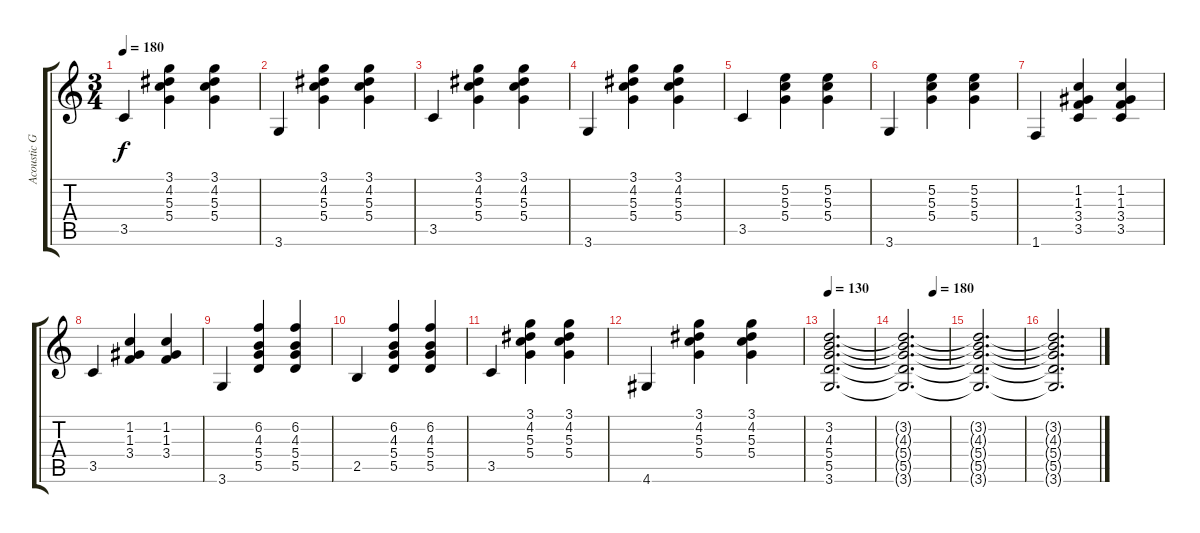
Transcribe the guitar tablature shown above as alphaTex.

\track ("Acoustic Guitar" "Acoustic G") {instrument acousticguitarnylon}
\staff {score tabs}
\tuning (E4 B3 G3 D3 A2 E2) {hide}
\ts (3 4)
\tempo 180
\clef g2
\ks c
3.5.4{dy f} (3.1 4.2 5.3 5.4).4 (3.1 4.2 5.3 5.4).4 |
3.6.4 (3.1 4.2 5.3 5.4).4 (3.1 4.2 5.3 5.4).4 |
3.5.4 (3.1 4.2 5.3 5.4).4 (3.1 4.2 5.3 5.4).4 |
3.6.4 (3.1 4.2 5.3 5.4).4 (3.1 4.2 5.3 5.4).4 |
3.5.4 (5.2 5.3 5.4).4 (5.2 5.3 5.4).4 |
3.6.4 (5.2 5.3 5.4).4 (5.2 5.3 5.4).4 |
1.6.4 (1.2 1.3 3.4 3.5).4 (1.2 1.3 3.4 3.5).4 |
3.5.4 (1.2 1.3 3.4).4 (1.2 1.3 3.4).4 |
3.6.4 (6.2 4.3 5.4 5.5).4 (6.2 4.3 5.4 5.5).4 |
2.5.4 (6.2 4.3 5.4 5.5).4 (6.2 4.3 5.4 5.5).4 |
3.5.4 (3.1 4.2 5.3 5.4).4 (3.1 4.2 5.3 5.4).4 |
4.6.4 (3.1 4.2 5.3 5.4).4 (3.1 4.2 5.3 5.4).4 |
\tempo 130
(3.2 4.3 5.4 5.5 3.6).2{d} |
\tempo (180 0.6666666666666666)
(3.2{t} 4.3{t} 5.4{t} 5.5{t} 3.6{t}).2{d} |
(3.2{t} 4.3{t} 5.4{t} 5.5{t} 3.6{t}).2{d} |
(3.2{t} 4.3{t} 5.4{t} 5.5{t} 3.6{t}).2{d}
